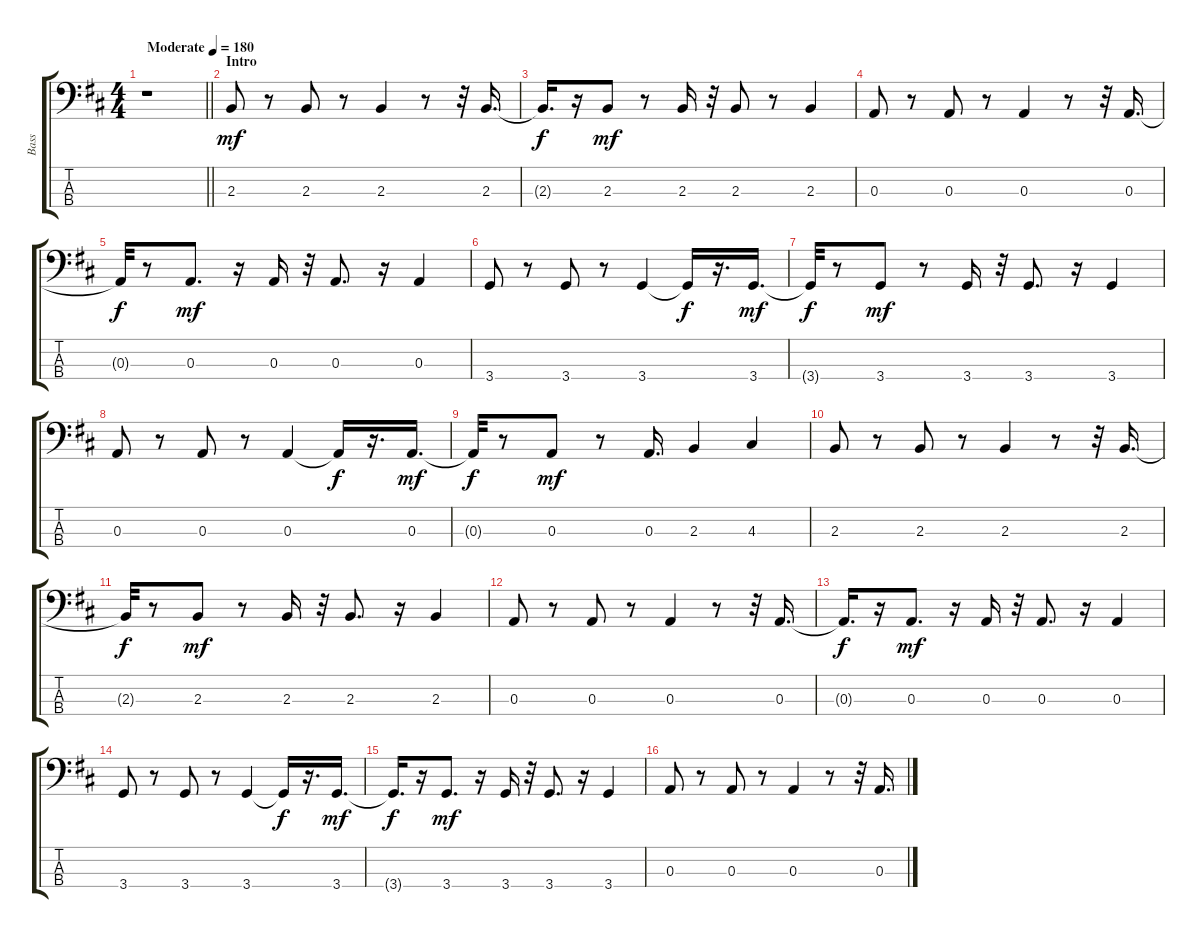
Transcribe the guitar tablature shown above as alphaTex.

\track ("Bass" "Bass") {instrument electricbassfinger}
\staff {score tabs}
\tuning (G2 D2 A1 E1) {hide}
\ts (4 4)
\tempo (180 "Moderate")
\clef f4
\barLineRight lightlight
\ks bminor
r.1{dy mf instrument electricbassfinger} |
\section ("" "Intro")
2.3.8 r.8 2.3.8 r.8 2.3.4 r.8 r.32 2.3.16{d} |
2.3{t}.16{d dy f} r.16 2.3.8{dy mf} r.8 2.3.16 r.32 2.3.8 r.8 2.3.4 |
0.3.8 r.8 0.3.8 r.8 0.3.4 r.8 r.32 0.3.16{d} |
0.3{t}.32{dy f} r.8 0.3.8{d dy mf} r.16 0.3.16 r.32 0.3.8{d} r.16 0.3.4 |
3.4.8 r.8 3.4.8 r.8 3.4.4 3.4{t}.16{dy f} r.16{d} 3.4.16{d dy mf} |
3.4{t}.32{dy f} r.8 3.4.8{dy mf} r.8 3.4.16 r.32 3.4.8{d} r.16 3.4.4 |
0.3.8 r.8 0.3.8 r.8 0.3.4 0.3{t}.16{dy f} r.16{d} 0.3.16{d dy mf} |
0.3{t}.32{dy f} r.8 0.3.8{dy mf} r.8 0.3.16{d} 2.3.4 4.3.4 |
2.3.8 r.8 2.3.8 r.8 2.3.4 r.8 r.32 2.3.16{d} |
2.3{t}.32{dy f} r.8 2.3.8{dy mf} r.8 2.3.16 r.32 2.3.8{d} r.16 2.3.4 |
0.3.8 r.8 0.3.8 r.8 0.3.4 r.8 r.32 0.3.16{d} |
0.3{t}.16{d dy f} r.16 0.3.8{d dy mf} r.16 0.3.16 r.32 0.3.8{d} r.16 0.3.4 |
3.4.8 r.8 3.4.8 r.8 3.4.4 3.4{t}.16{dy f} r.16{d} 3.4.16{d dy mf} |
3.4{t}.16{d dy f} r.16 3.4.8{d dy mf} r.16 3.4.16 r.32 3.4.8{d} r.16 3.4.4 |
0.3.8 r.8 0.3.8 r.8 0.3.4 r.8 r.32 0.3.16{d}
